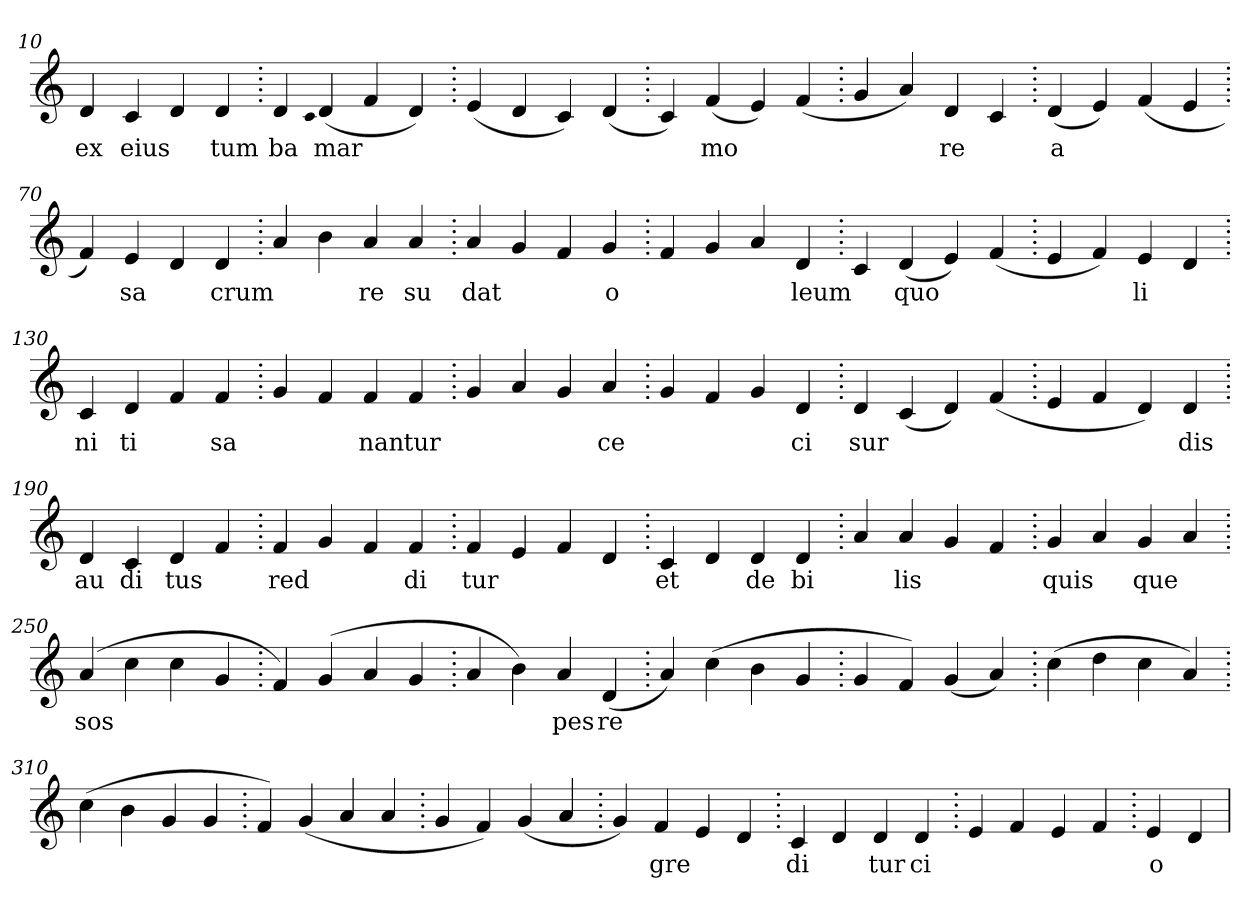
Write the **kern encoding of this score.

**kern	**text
*part1	*part1
*staff1	*staff1
*clefG2	*
=10.	=10.
4d	ex
4c	eius
4d	.
4d	tum
=20.	=20.
4d	ba
qqc	.
(>4d	mar
4f	.
4d)	.
=30.	=30.
(>4e	.
4d	.
4c)	.
(>4d	.
=40.	=40.
4c)	.
(>4f	mo
4e)	.
(>4f	.
=50.	=50.
4g	.
4a)	.
4d	re
4c	.
=60.	=60.
(>4d	a
4e)	.
(>4f	.
4e	.
=70.	=70.
4f)	.
4e	sa
4d	.
4d	crum
=80.	=80.
4a	.
4b	.
4a	re
4a	su
=90.	=90.
4a	dat
4g	.
4f	.
4g	o
=100.	=100.
4f	.
4g	.
4a	.
4d	leum
=110.	=110.
4c	.
(>4d	quo
4e)	.
(>4f	.
=120.	=120.
4e	.
4f)	.
4e	li
4d	.
=130.	=130.
4c	ni
4d	ti
4f	.
4f	sa
=140.	=140.
4g	.
4f	.
4f	nan
4f	tur
=150.	=150.
4g	.
4a	.
4g	.
4a	ce
=160.	=160.
4g	.
4f	.
4g	.
4d	ci
=170.	=170.
4d	sur
(>4c	.
4d)	.
(>4f	.
=180.	=180.
4e	.
4f	.
4d)	.
4d	dis
=190.	=190.
4d	au
4c	di
4d	tus
4f	.
=200.	=200.
4f	red
4g	.
4f	.
4f	di
=210.	=210.
4f	tur
4e	.
4f	.
4d	.
=220.	=220.
4c	et
4d	.
4d	de
4d	bi
=230.	=230.
4a	.
4a	lis
4g	.
4f	.
=240.	=240.
4g	quis
4a	.
4g	que
4a	.
=250.	=250.
(>4a	sos
4cc	.
4cc	.
4g	.
=260.	=260.
4f)	.
(>4g	.
4a	.
4g	.
=270.	=270.
4a	.
4b)	.
4a	pes
(>4d	re
=280.	=280.
4a)	.
(>4cc	.
4b	.
4g	.
=290.	=290.
4g	.
4f)	.
(>4g	.
4a)	.
=300.	=300.
(>4cc	.
4dd	.
4cc	.
4a)	.
=310.	=310.
(>4cc	.
4b	.
4g	.
4g	.
=320.	=320.
4f)	.
(>4g	.
4a	.
4a	.
=330.	=330.
4g	.
4f)	.
(>4g	.
4a	.
=340.	=340.
4g)	.
4f	gre
4e	.
4d	.
=350.	=350.
4c	di
4d	.
4d	tur
4d	ci
=360.	=360.
4e	.
4f	.
4e	.
4f	.
=370.	=370.
4e	o
4d	.
=	=
*-	*-
